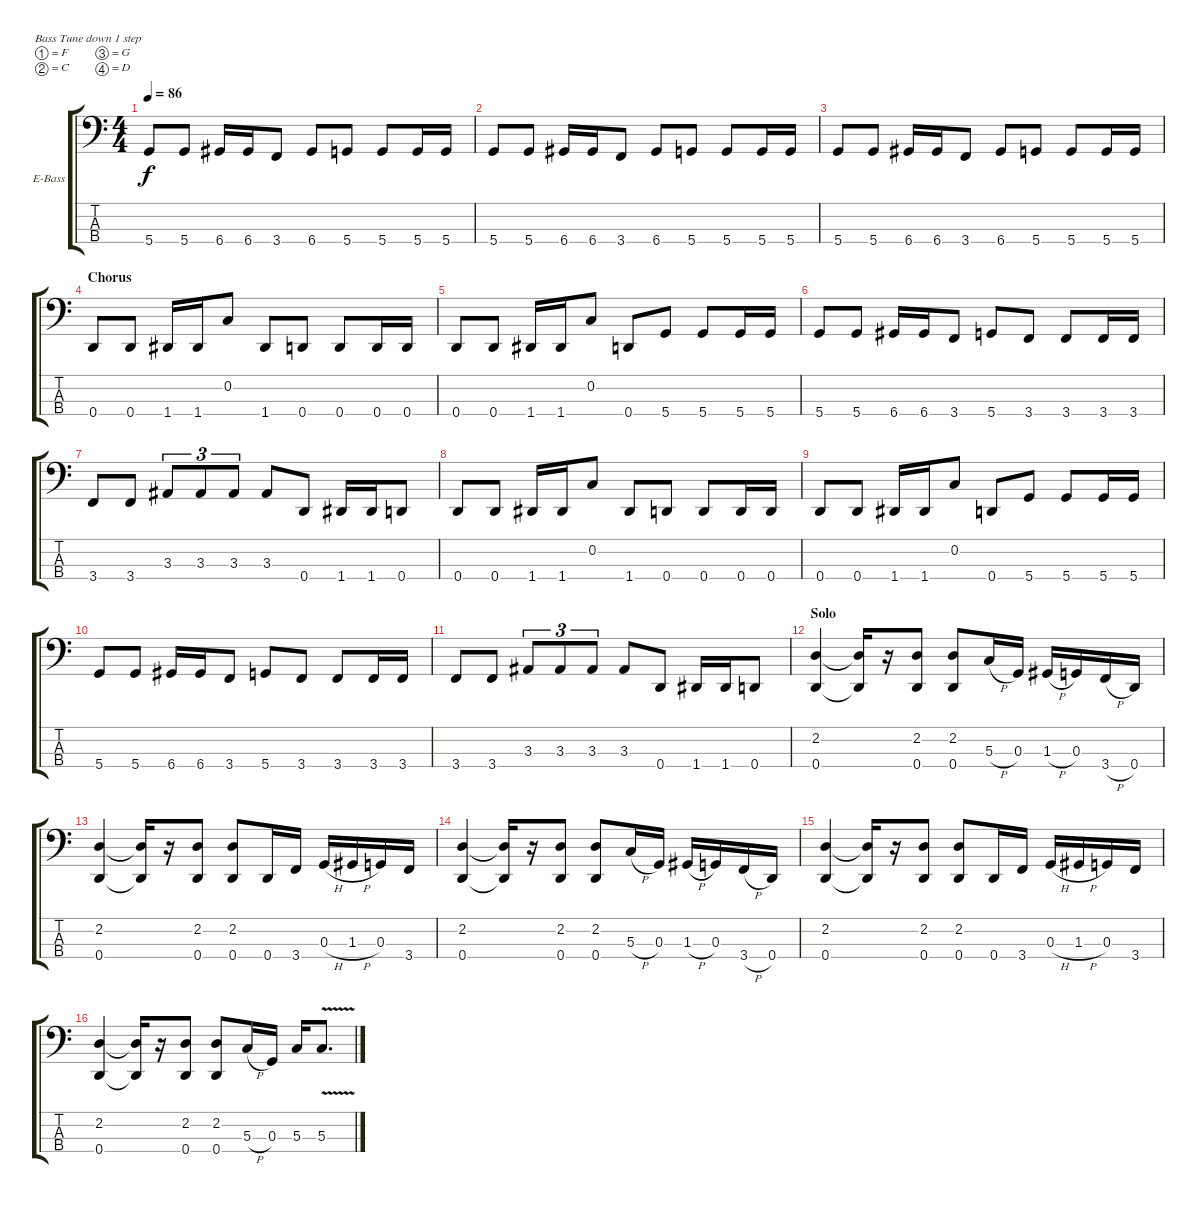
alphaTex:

\bracketExtendMode groupsimilarinstruments
\firstSystemTrackNameOrientation horizontal
\otherSystemsTrackNameOrientation horizontal
\track ("Jason Newsted" "E-Bass") {instrument electricbassfinger}
\staff {score tabs}
\tuning (F2 C2 G1 D1)
\ts (4 4)
\tempo 86
\clef f4
\ks c
5.4.8{dy f} 5.4.8 6.4.16 6.4.16 3.4.8 6.4.8 5.4.8 5.4.8 5.4.16 5.4.16 |
5.4.8 5.4.8 6.4.16 6.4.16 3.4.8 6.4.8 5.4.8 5.4.8 5.4.16 5.4.16 |
5.4.8 5.4.8 6.4.16 6.4.16 3.4.8 6.4.8 5.4.8 5.4.8 5.4.16 5.4.16 |
\section ("" "Chorus")
0.4.8 0.4.8 1.4.16 1.4.16 0.2.8 1.4.8 0.4.8 0.4.8 0.4.16 0.4.16 |
0.4.8 0.4.8 1.4.16 1.4.16 0.2.8 0.4.8 5.4.8 5.4.8 5.4.16 5.4.16 |
5.4.8 5.4.8 6.4.16 6.4.16 3.4.8 5.4.8 3.4.8 3.4.8 3.4.16 3.4.16 |
3.4.8 3.4.8 3.3.8{tu (3 2)} 3.3.8{tu (3 2)} 3.3.8{tu (3 2)} 3.3.8 0.4.8 1.4.16 1.4.16 0.4.8 |
0.4.8 0.4.8 1.4.16 1.4.16 0.2.8 1.4.8 0.4.8 0.4.8 0.4.16 0.4.16 |
0.4.8 0.4.8 1.4.16 1.4.16 0.2.8 0.4.8 5.4.8 5.4.8 5.4.16 5.4.16 |
5.4.8 5.4.8 6.4.16 6.4.16 3.4.8 5.4.8 3.4.8 3.4.8 3.4.16 3.4.16 |
3.4.8 3.4.8 3.3.8{tu (3 2)} 3.3.8{tu (3 2)} 3.3.8{tu (3 2)} 3.3.8 0.4.8 1.4.16 1.4.16 0.4.8 |
\section ("" "Solo")
(2.2 0.4).4 (2.2{t} 0.4{t}).16 r.16 (2.2 0.4).8 (2.2 0.4).8 5.3{h}.16 0.3.16 1.3{h}.16 0.3.16 3.4{h}.16 0.4.16 |
(2.2 0.4).4 (2.2{t} 0.4{t}).16 r.16 (2.2 0.4).8 (2.2 0.4).8 0.4.16 3.4.16 0.3{h}.16 1.3{h}.16 0.3.16 3.4.16 |
(2.2 0.4).4 (2.2{t} 0.4{t}).16 r.16 (2.2 0.4).8 (2.2 0.4).8 5.3{h}.16 0.3.16 1.3{h}.16 0.3.16 3.4{h}.16 0.4.16 |
(2.2 0.4).4 (2.2{t} 0.4{t}).16 r.16 (2.2 0.4).8 (2.2 0.4).8 0.4.16 3.4.16 0.3{h}.16 1.3{h}.16 0.3.16 3.4.16 |
(2.2 0.4).4 (2.2{t} 0.4{t}).16 r.16 (2.2 0.4).8 (2.2 0.4).8 5.3{h}.16 0.3.16 5.3.16 5.3{v}.8{d}
